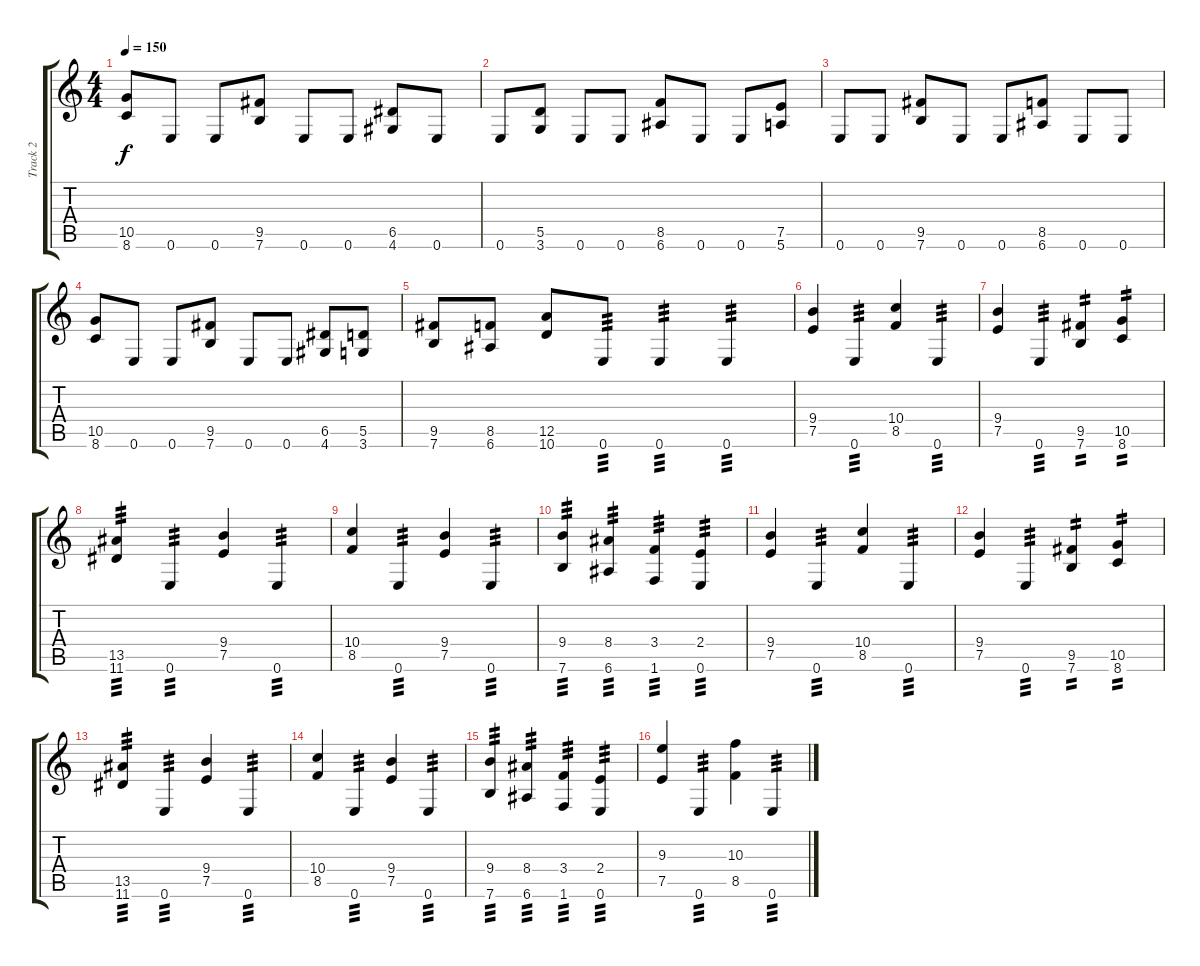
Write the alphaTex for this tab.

\track ("Track 2" "Track 2") {instrument distortionguitar}
\staff {score tabs}
\tuning (E4 B3 G3 D3 A2 E2) {hide}
\ts (4 4)
\tempo 150
\clef g2
\ks c
(10.5 8.6).8{dy f} 0.6.8 0.6.8 (9.5 7.6).8 0.6.8 0.6.8 (6.5 4.6).8 0.6.8 |
0.6.8 (5.5 3.6).8 0.6.8 0.6.8 (8.5 6.6).8 0.6.8 0.6.8 (7.5 5.6).8 |
0.6.8 0.6.8 (9.5 7.6).8 0.6.8 0.6.8 (8.5 6.6).8 0.6.8 0.6.8 |
(10.5 8.6).8 0.6.8 0.6.8 (9.5 7.6).8 0.6.8 0.6.8 (6.5 4.6).8 (5.5 3.6).8 |
(9.5 7.6).8 (8.5 6.6).8 (12.5 10.6).8 0.6.8{tp 3} 0.6.4{tp 3} 0.6.4{tp 3} |
(9.4 7.5).4 0.6.4{tp 3} (10.4 8.5).4 0.6.4{tp 3} |
(9.4 7.5).4 0.6.4{tp 3} (9.5 7.6).4{tp 2} (10.5 8.6).4{tp 2} |
(13.5 11.6).4{tp 3} 0.6.4{tp 3} (9.4 7.5).4 0.6.4{tp 3} |
(10.4 8.5).4 0.6.4{tp 3} (9.4 7.5).4 0.6.4{tp 3} |
(9.4 7.6).4{tp 3} (8.4 6.6).4{tp 3} (3.4 1.6).4{tp 3} (2.4 0.6).4{tp 3} |
(9.4 7.5).4 0.6.4{tp 3} (10.4 8.5).4 0.6.4{tp 3} |
(9.4 7.5).4 0.6.4{tp 3} (9.5 7.6).4{tp 2} (10.5 8.6).4{tp 2} |
(13.5 11.6).4{tp 3} 0.6.4{tp 3} (9.4 7.5).4 0.6.4{tp 3} |
(10.4 8.5).4 0.6.4{tp 3} (9.4 7.5).4 0.6.4{tp 3} |
(9.4 7.6).4{tp 3} (8.4 6.6).4{tp 3} (3.4 1.6).4{tp 3} (2.4 0.6).4{tp 3} |
(9.3 7.5).4 0.6.4{tp 3} (10.3 8.5).4 0.6.4{tp 3}
